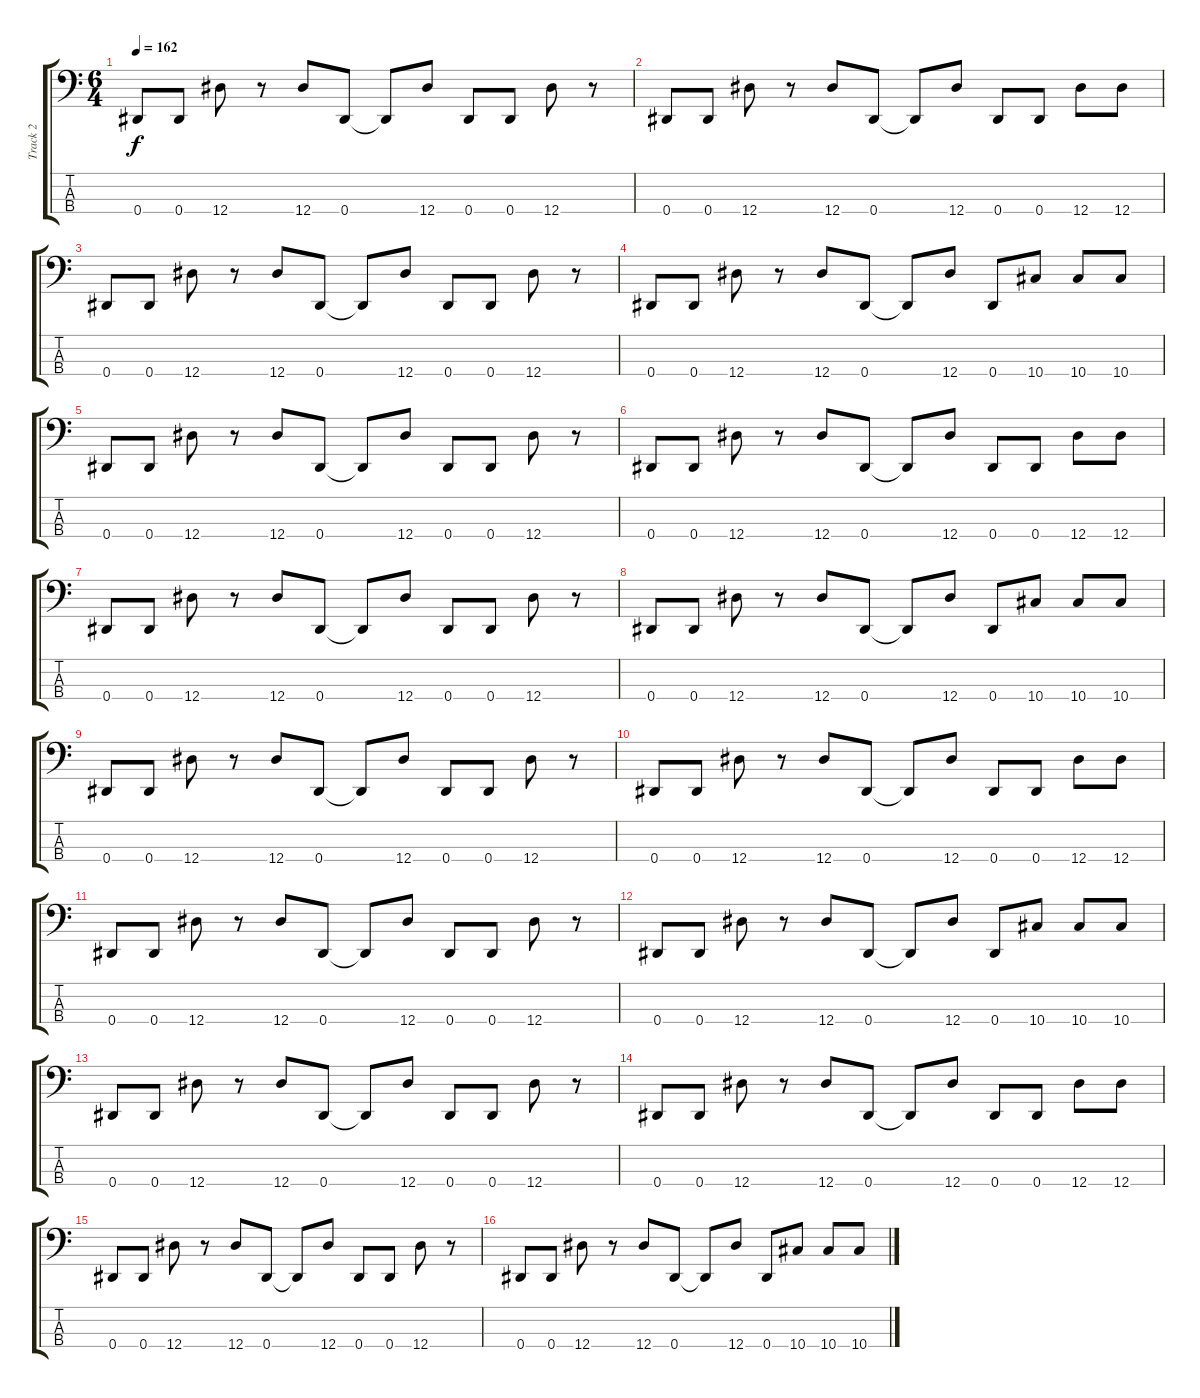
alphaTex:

\track ("Track 2" "Track 2") {instrument electricbasspick}
\staff {score tabs}
\tuning (Gb2 Db2 Ab1 Eb1) {hide}
\ts (6 4)
\tempo 162
\clef f4
\ks c
0.4.8{dy f} 0.4.8 12.4.8 r.8 12.4.8 0.4.8 0.4{t}.8 12.4.8 0.4.8 0.4.8 12.4.8 r.8 |
0.4.8 0.4.8 12.4.8 r.8 12.4.8 0.4.8 0.4{t}.8 12.4.8 0.4.8 0.4.8 12.4.8 12.4.8 |
0.4.8 0.4.8 12.4.8 r.8 12.4.8 0.4.8 0.4{t}.8 12.4.8 0.4.8 0.4.8 12.4.8 r.8 |
0.4.8 0.4.8 12.4.8 r.8 12.4.8 0.4.8 0.4{t}.8 12.4.8 0.4.8 10.4.8 10.4.8 10.4.8 |
0.4.8 0.4.8 12.4.8 r.8 12.4.8 0.4.8 0.4{t}.8 12.4.8 0.4.8 0.4.8 12.4.8 r.8 |
0.4.8 0.4.8 12.4.8 r.8 12.4.8 0.4.8 0.4{t}.8 12.4.8 0.4.8 0.4.8 12.4.8 12.4.8 |
0.4.8 0.4.8 12.4.8 r.8 12.4.8 0.4.8 0.4{t}.8 12.4.8 0.4.8 0.4.8 12.4.8 r.8 |
0.4.8 0.4.8 12.4.8 r.8 12.4.8 0.4.8 0.4{t}.8 12.4.8 0.4.8 10.4.8 10.4.8 10.4.8 |
0.4.8 0.4.8 12.4.8 r.8 12.4.8 0.4.8 0.4{t}.8 12.4.8 0.4.8 0.4.8 12.4.8 r.8 |
0.4.8 0.4.8 12.4.8 r.8 12.4.8 0.4.8 0.4{t}.8 12.4.8 0.4.8 0.4.8 12.4.8 12.4.8 |
0.4.8 0.4.8 12.4.8 r.8 12.4.8 0.4.8 0.4{t}.8 12.4.8 0.4.8 0.4.8 12.4.8 r.8 |
0.4.8 0.4.8 12.4.8 r.8 12.4.8 0.4.8 0.4{t}.8 12.4.8 0.4.8 10.4.8 10.4.8 10.4.8 |
0.4.8 0.4.8 12.4.8 r.8 12.4.8 0.4.8 0.4{t}.8 12.4.8 0.4.8 0.4.8 12.4.8 r.8 |
0.4.8 0.4.8 12.4.8 r.8 12.4.8 0.4.8 0.4{t}.8 12.4.8 0.4.8 0.4.8 12.4.8 12.4.8 |
0.4.8 0.4.8 12.4.8 r.8 12.4.8 0.4.8 0.4{t}.8 12.4.8 0.4.8 0.4.8 12.4.8 r.8 |
0.4.8 0.4.8 12.4.8 r.8 12.4.8 0.4.8 0.4{t}.8 12.4.8 0.4.8 10.4.8 10.4.8 10.4.8
